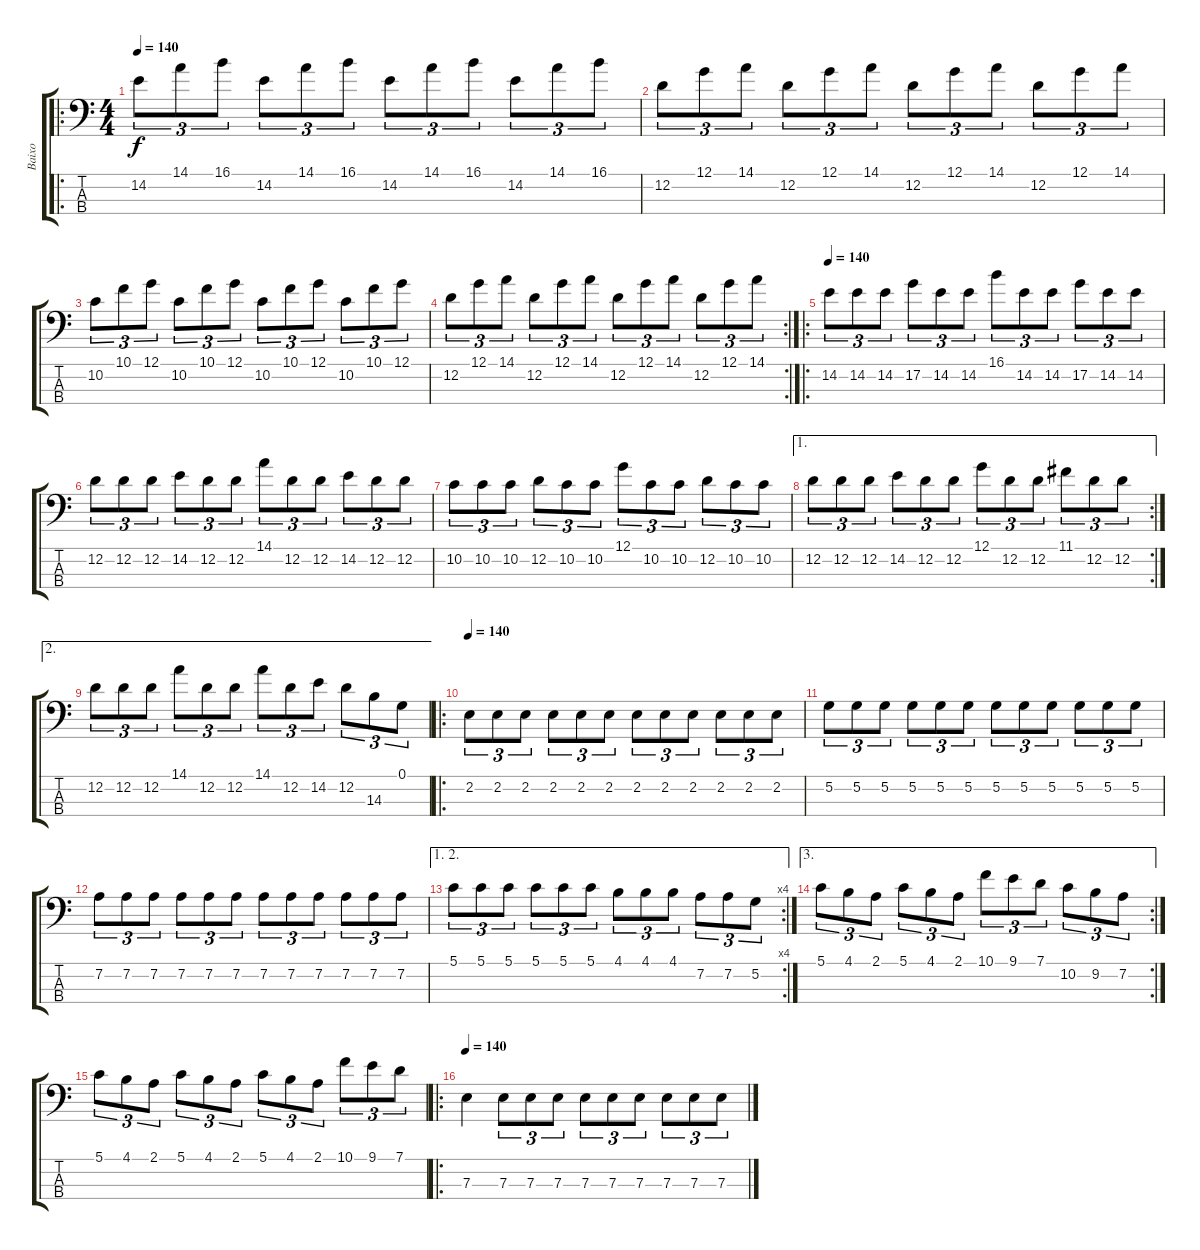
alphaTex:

\track ("Baixo" "Baixo") {instrument acousticbass}
\staff {score tabs}
\tuning (G2 D2 A1 E1) {hide}
\ro
\ts (4 4)
\tempo 140
\clef f4
\ks c
14.2.8{tu (3 2) dy f} 14.1.8{tu (3 2)} 16.1.8{tu (3 2)} 14.2.8{tu (3 2)} 14.1.8{tu (3 2)} 16.1.8{tu (3 2)} 14.2.8{tu (3 2)} 14.1.8{tu (3 2)} 16.1.8{tu (3 2)} 14.2.8{tu (3 2)} 14.1.8{tu (3 2)} 16.1.8{tu (3 2)} |
12.2.8{tu (3 2)} 12.1.8{tu (3 2)} 14.1.8{tu (3 2)} 12.2.8{tu (3 2)} 12.1.8{tu (3 2)} 14.1.8{tu (3 2)} 12.2.8{tu (3 2)} 12.1.8{tu (3 2)} 14.1.8{tu (3 2)} 12.2.8{tu (3 2)} 12.1.8{tu (3 2)} 14.1.8{tu (3 2)} |
10.2.8{tu (3 2)} 10.1.8{tu (3 2)} 12.1.8{tu (3 2)} 10.2.8{tu (3 2)} 10.1.8{tu (3 2)} 12.1.8{tu (3 2)} 10.2.8{tu (3 2)} 10.1.8{tu (3 2)} 12.1.8{tu (3 2)} 10.2.8{tu (3 2)} 10.1.8{tu (3 2)} 12.1.8{tu (3 2)} |
\rc 2
12.2.8{tu (3 2)} 12.1.8{tu (3 2)} 14.1.8{tu (3 2)} 12.2.8{tu (3 2)} 12.1.8{tu (3 2)} 14.1.8{tu (3 2)} 12.2.8{tu (3 2)} 12.1.8{tu (3 2)} 14.1.8{tu (3 2)} 12.2.8{tu (3 2)} 12.1.8{tu (3 2)} 14.1.8{tu (3 2)} |
\ro
\section ("" "")
\tempo 140
14.2.8{tu (3 2)} 14.2.8{tu (3 2)} 14.2.8{tu (3 2)} 17.2.8{tu (3 2)} 14.2.8{tu (3 2)} 14.2.8{tu (3 2)} 16.1.8{tu (3 2)} 14.2.8{tu (3 2)} 14.2.8{tu (3 2)} 17.2.8{tu (3 2)} 14.2.8{tu (3 2)} 14.2.8{tu (3 2)} |
12.2.8{tu (3 2)} 12.2.8{tu (3 2)} 12.2.8{tu (3 2)} 14.2.8{tu (3 2)} 12.2.8{tu (3 2)} 12.2.8{tu (3 2)} 14.1.8{tu (3 2)} 12.2.8{tu (3 2)} 12.2.8{tu (3 2)} 14.2.8{tu (3 2)} 12.2.8{tu (3 2)} 12.2.8{tu (3 2)} |
10.2.8{tu (3 2)} 10.2.8{tu (3 2)} 10.2.8{tu (3 2)} 12.2.8{tu (3 2)} 10.2.8{tu (3 2)} 10.2.8{tu (3 2)} 12.1.8{tu (3 2)} 10.2.8{tu (3 2)} 10.2.8{tu (3 2)} 12.2.8{tu (3 2)} 10.2.8{tu (3 2)} 10.2.8{tu (3 2)} |
\ae 1
\rc 2
12.2.8{tu (3 2)} 12.2.8{tu (3 2)} 12.2.8{tu (3 2)} 14.2.8{tu (3 2)} 12.2.8{tu (3 2)} 12.2.8{tu (3 2)} 12.1.8{tu (3 2)} 12.2.8{tu (3 2)} 12.2.8{tu (3 2)} 11.1.8{tu (3 2)} 12.2.8{tu (3 2)} 12.2.8{tu (3 2)} |
\ae 2
12.2.8{tu (3 2)} 12.2.8{tu (3 2)} 12.2.8{tu (3 2)} 14.1.8{tu (3 2)} 12.2.8{tu (3 2)} 12.2.8{tu (3 2)} 14.1.8{tu (3 2)} 12.2.8{tu (3 2)} 14.2.8{tu (3 2)} 12.2.8{tu (3 2)} 14.3.8{tu (3 2)} 0.1.8{tu (3 2)} |
\ro
\tempo 140
2.2.8{tu (3 2)} 2.2.8{tu (3 2)} 2.2.8{tu (3 2)} 2.2.8{tu (3 2)} 2.2.8{tu (3 2)} 2.2.8{tu (3 2)} 2.2.8{tu (3 2)} 2.2.8{tu (3 2)} 2.2.8{tu (3 2)} 2.2.8{tu (3 2)} 2.2.8{tu (3 2)} 2.2.8{tu (3 2)} |
5.2.8{tu (3 2)} 5.2.8{tu (3 2)} 5.2.8{tu (3 2)} 5.2.8{tu (3 2)} 5.2.8{tu (3 2)} 5.2.8{tu (3 2)} 5.2.8{tu (3 2)} 5.2.8{tu (3 2)} 5.2.8{tu (3 2)} 5.2.8{tu (3 2)} 5.2.8{tu (3 2)} 5.2.8{tu (3 2)} |
7.2.8{tu (3 2)} 7.2.8{tu (3 2)} 7.2.8{tu (3 2)} 7.2.8{tu (3 2)} 7.2.8{tu (3 2)} 7.2.8{tu (3 2)} 7.2.8{tu (3 2)} 7.2.8{tu (3 2)} 7.2.8{tu (3 2)} 7.2.8{tu (3 2)} 7.2.8{tu (3 2)} 7.2.8{tu (3 2)} |
\ae (1 2)
\rc 4
5.1.8{tu (3 2)} 5.1.8{tu (3 2)} 5.1.8{tu (3 2)} 5.1.8{tu (3 2)} 5.1.8{tu (3 2)} 5.1.8{tu (3 2)} 4.1.8{tu (3 2)} 4.1.8{tu (3 2)} 4.1.8{tu (3 2)} 7.2.8{tu (3 2)} 7.2.8{tu (3 2)} 5.2.8{tu (3 2)} |
\ae 3
\rc 2
5.1.8{tu (3 2)} 4.1.8{tu (3 2)} 2.1.8{tu (3 2)} 5.1.8{tu (3 2)} 4.1.8{tu (3 2)} 2.1.8{tu (3 2)} 10.1.8{tu (3 2)} 9.1.8{tu (3 2)} 7.1.8{tu (3 2)} 10.2.8{tu (3 2)} 9.2.8{tu (3 2)} 7.2.8{tu (3 2)} |
5.1.8{tu (3 2)} 4.1.8{tu (3 2)} 2.1.8{tu (3 2)} 5.1.8{tu (3 2)} 4.1.8{tu (3 2)} 2.1.8{tu (3 2)} 5.1.8{tu (3 2)} 4.1.8{tu (3 2)} 2.1.8{tu (3 2)} 10.1.8{tu (3 2)} 9.1.8{tu (3 2)} 7.1.8{tu (3 2)} |
\ro
\tempo 140
7.3.4 7.3.8{tu (3 2)} 7.3.8{tu (3 2)} 7.3.8{tu (3 2)} 7.3.8{tu (3 2)} 7.3.8{tu (3 2)} 7.3.8{tu (3 2)} 7.3.8{tu (3 2)} 7.3.8{tu (3 2)} 7.3.8{tu (3 2)}
